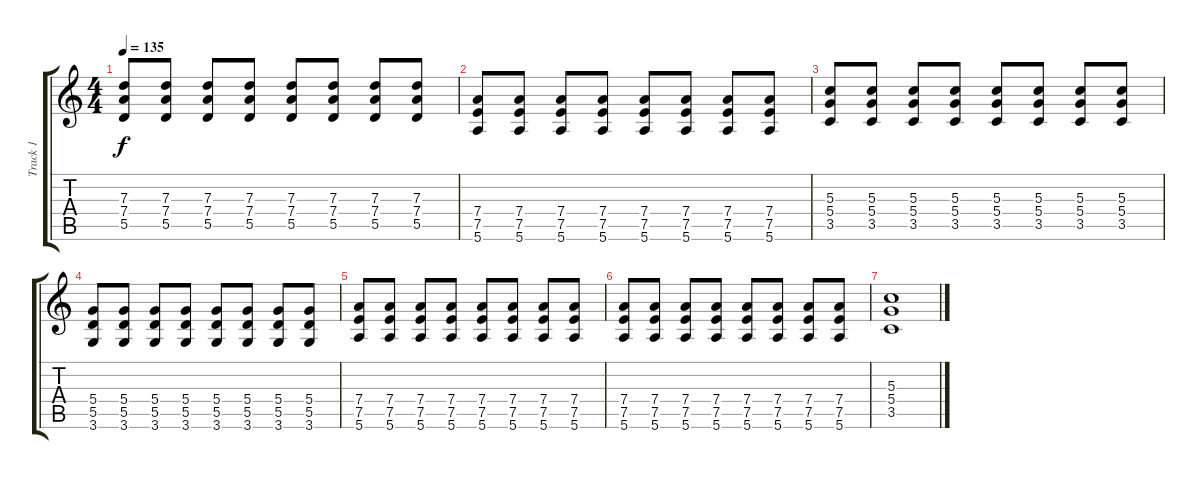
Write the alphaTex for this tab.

\track ("Track 1" "Track 1") {instrument overdrivenguitar}
\staff {score tabs}
\tuning (E4 B3 G3 D3 A2 E2) {hide}
\ts (4 4)
\tempo 135
\clef g2
\ks c
(7.3 7.4 5.5).8{dy f} (7.3 7.4 5.5).8 (7.3 7.4 5.5).8 (7.3 7.4 5.5).8 (7.3 7.4 5.5).8 (7.3 7.4 5.5).8 (7.3 7.4 5.5).8 (7.3 7.4 5.5).8 |
(7.4 7.5 5.6).8 (7.4 7.5 5.6).8 (7.4 7.5 5.6).8 (7.4 7.5 5.6).8 (7.4 7.5 5.6).8 (7.4 7.5 5.6).8 (7.4 7.5 5.6).8 (7.4 7.5 5.6).8 |
(5.3 5.4 3.5).8 (5.3 5.4 3.5).8 (5.3 5.4 3.5).8 (5.3 5.4 3.5).8 (5.3 5.4 3.5).8 (5.3 5.4 3.5).8 (5.3 5.4 3.5).8 (5.3 5.4 3.5).8 |
(5.4 5.5 3.6).8 (5.4 5.5 3.6).8 (5.4 5.5 3.6).8 (5.4 5.5 3.6).8 (5.4 5.5 3.6).8 (5.4 5.5 3.6).8 (5.4 5.5 3.6).8 (5.4 5.5 3.6).8 |
(7.4 7.5 5.6).8 (7.4 7.5 5.6).8 (7.4 7.5 5.6).8 (7.4 7.5 5.6).8 (7.4 7.5 5.6).8 (7.4 7.5 5.6).8 (7.4 7.5 5.6).8 (7.4 7.5 5.6).8 |
(7.4 7.5 5.6).8 (7.4 7.5 5.6).8 (7.4 7.5 5.6).8 (7.4 7.5 5.6).8 (7.4 7.5 5.6).8 (7.4 7.5 5.6).8 (7.4 7.5 5.6).8 (7.4 7.5 5.6).8 |
(5.3 5.4 3.5).1
